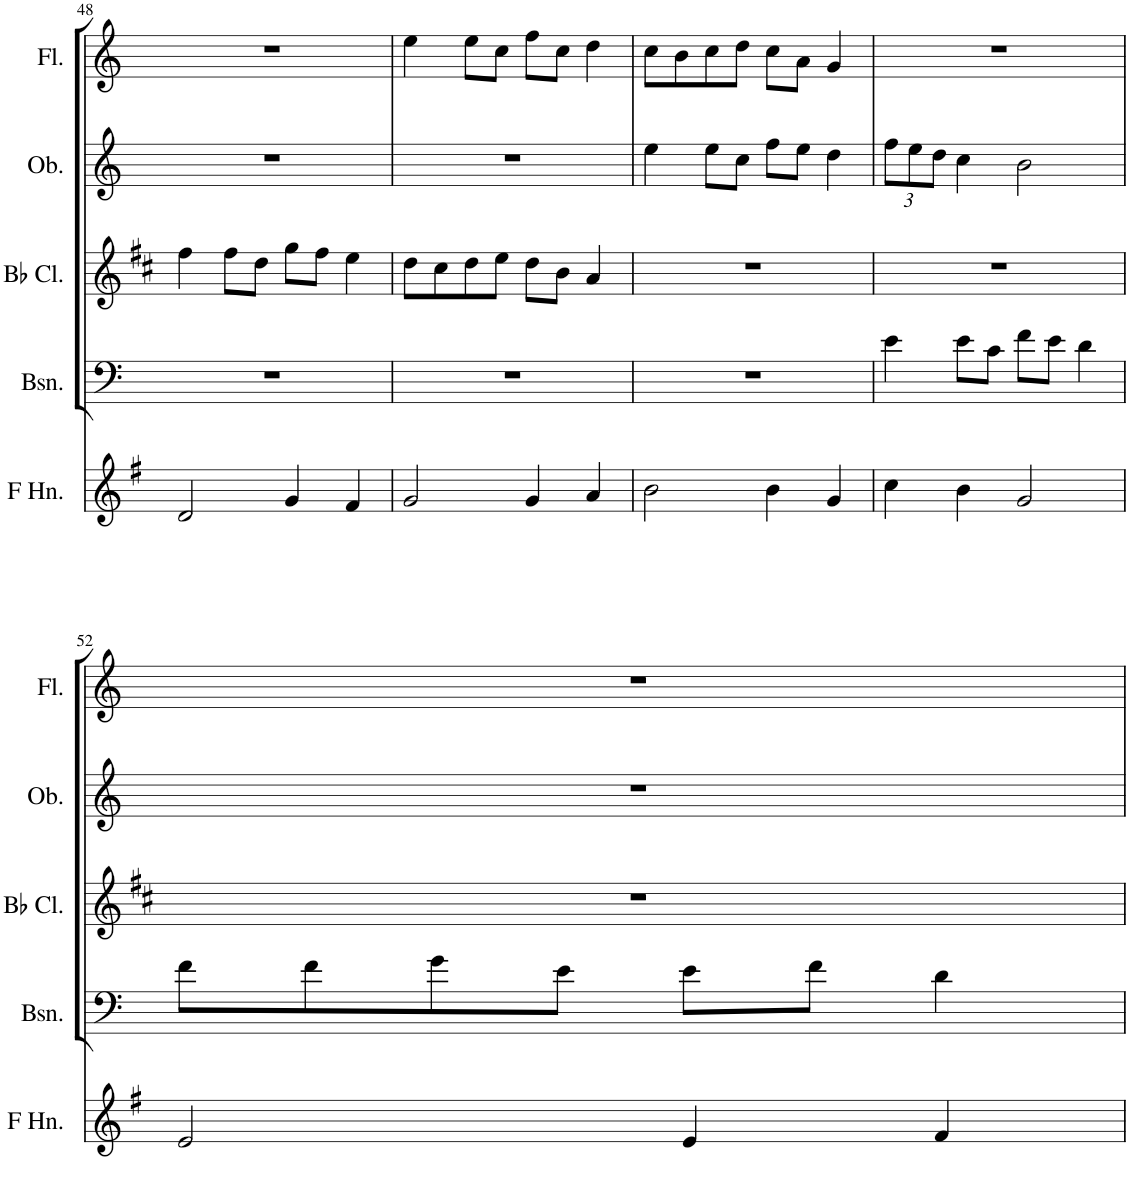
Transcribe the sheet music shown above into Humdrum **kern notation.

**kern	**kern	**kern	**kern	**kern
*part5	*part4	*part3	*part2	*part1
*staff5	*staff4	*staff3	*staff2	*staff1
*I"Horn in F	*I"Bassoon	*I"Bb Clarinet	*I"Oboe	*I"Flute
*	*I'Bsn.	*I'Bb Cl.	*I'Ob.	*I'Fl.
!!LO:PB:g=z
*clefG2	*clefF4	*clefG2	*clefG2	*clefG2
*Trd4c7	*	*Trd1c2	*	*
*k[f#]	*k[]	*k[f#c#]	*k[]	*k[]
*M4/4	*M4/4	*M4/4	*M4/4	*M4/4
=48	=48	=48	=48	=48
2d/	1r	4ff#\	1r	1r
.	.	8ff#\L	.	.
.	.	8dd\J	.	.
4g/	.	8gg\L	.	.
.	.	8ff#\J	.	.
4f#/	.	4ee\	.	.
=49	=49	=49	=49	=49
2g/	1r	8dd\L	1r	4ee\
.	.	8cc#\	.	.
.	.	8dd\	.	8ee\L
.	.	8ee\J	.	8cc\J
4g/	.	8dd\L	.	8ff\L
.	.	8b\J	.	8cc\J
4a/	.	4a/	.	4dd\
=50	=50	=50	=50	=50
2b\	1r	1r	4ee\	8cc\L
.	.	.	.	8b\
.	.	.	8ee\L	8cc\
.	.	.	8cc\J	8dd\J
4b\	.	.	8ff\L	8cc\L
.	.	.	8ee\J	8a\J
4g/	.	.	4dd\	4g/
=51	=51	=51	=51	=51
*	*	*	*Xbrackettup	*
4cc\	4e\	1r	12ff\L	1r
.	.	.	12ee\	.
.	.	.	12dd\J	.
4b\	8e\L	.	4cc\	.
.	8c\J	.	.	.
2g/	8f\L	.	2b\	.
.	8e\J	.	.	.
.	4d\	.	.	.
!!LO:LB:g=z
=52	=52	=52	=52	=52
2e/	8f\L	1r	1r	1r
.	8f\	.	.	.
.	8g\	.	.	.
.	8e\J	.	.	.
4e/	8e\L	.	.	.
.	8f\J	.	.	.
4f#/	4d\	.	.	.
=	=	=	=	=
*-	*-	*-	*-	*-
